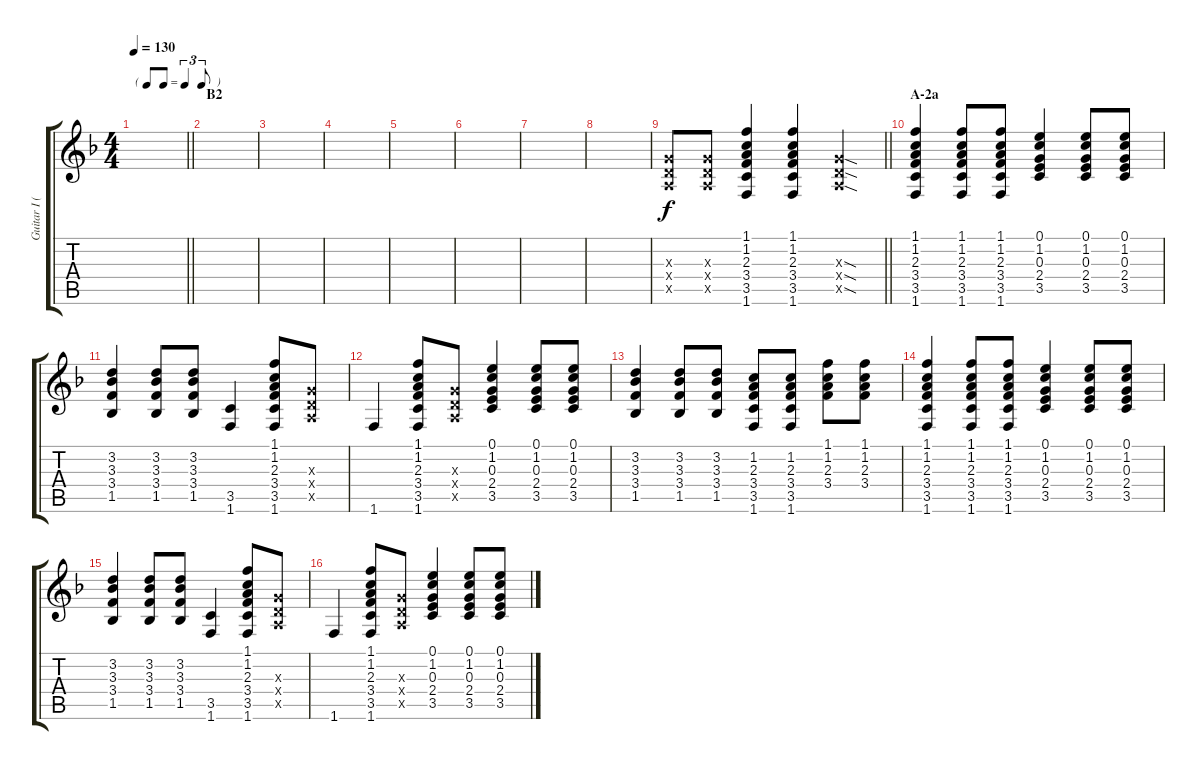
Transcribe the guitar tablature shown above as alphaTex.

\track ("Guitar I (Nakano Azusa)" "Guitar I (") {instrument overdrivenguitar}
\staff {score tabs}
\tuning (E4 B3 G3 D3 A2 E2) {hide}
\ts (4 4)
\tf triplet8th
\tempo 130
\clef g2
\barLineRight lightlight
\ks f
|
\section ("" "B2")
|
|
|
|
|
|
|
\barLineRight lightlight
(0.3{x} 0.4{x} 0.5{x}).8 (0.3{x} 0.4{x} 0.5{x}).8 (1.1 1.2 2.3 3.4 3.5 1.6).4 (1.1 1.2 2.3 3.4 3.5 1.6).4 (0.3{sod x} 0.4{sod x} 0.5{sod x}).4 |
\section ("" "A-2a")
(1.1 1.2 2.3 3.4 3.5 1.6).4 (1.1 1.2 2.3 3.4 3.5 1.6).8 (1.1 1.2 2.3 3.4 3.5 1.6).8 (0.1 1.2 0.3 2.4 3.5).4 (0.1 1.2 0.3 2.4 3.5).8 (0.1 1.2 0.3 2.4 3.5).8 |
(3.2 3.3 3.4 1.5).4 (3.2 3.3 3.4 1.5).8 (3.2 3.3 3.4 1.5).8 (3.5 1.6).4 (1.1 1.2 2.3 3.4 3.5 1.6).8 (0.3{x} 0.4{x} 0.5{x}).8 |
1.6.4 (1.1 1.2 2.3 3.4 3.5 1.6).8 (0.3{x} 0.4{x} 0.5{x}).8 (0.1 1.2 0.3 2.4 3.5).4 (0.1 1.2 0.3 2.4 3.5).8 (0.1 1.2 0.3 2.4 3.5).8 |
(3.2 3.3 3.4 1.5).4 (3.2 3.3 3.4 1.5).8 (3.2 3.3 3.4 1.5).8 (1.2 2.3 3.4 3.5 1.6).8 (1.2 2.3 3.4 3.5 1.6).8 (1.1 1.2 2.3 3.4).8 (1.1 1.2 2.3 3.4).8 |
(1.1 1.2 2.3 3.4 3.5 1.6).4 (1.1 1.2 2.3 3.4 3.5 1.6).8 (1.1 1.2 2.3 3.4 3.5 1.6).8 (0.1 1.2 0.3 2.4 3.5).4 (0.1 1.2 0.3 2.4 3.5).8 (0.1 1.2 0.3 2.4 3.5).8 |
(3.2 3.3 3.4 1.5).4 (3.2 3.3 3.4 1.5).8 (3.2 3.3 3.4 1.5).8 (3.5 1.6).4 (1.1 1.2 2.3 3.4 3.5 1.6).8 (0.3{x} 0.4{x} 0.5{x}).8 |
1.6.4 (1.1 1.2 2.3 3.4 3.5 1.6).8 (0.3{x} 0.4{x} 0.5{x}).8 (0.1 1.2 0.3 2.4 3.5).4 (0.1 1.2 0.3 2.4 3.5).8 (0.1 1.2 0.3 2.4 3.5).8
